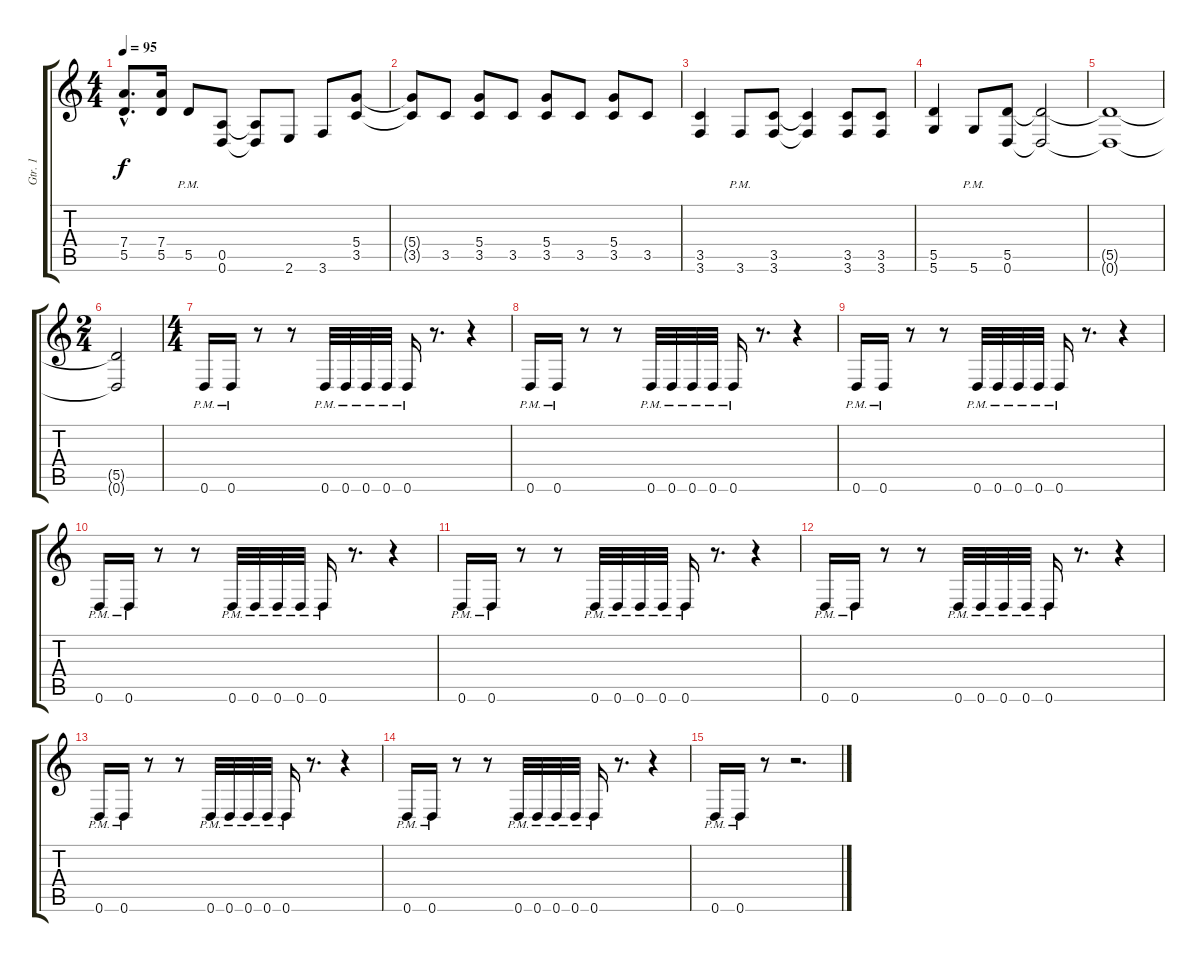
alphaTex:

\track ("Gtr. 1" "Gtr. 1") {instrument distortionguitar}
\staff {score tabs}
\tuning (E4 B3 G3 D3 A2 D2) {hide}
\ts (4 4)
\tempo 95
\clef g2
\ks c
(7.4{hac} 5.5{hac}).8{d dy f} (7.4 5.5).16 5.5{pm}.8 (0.5 0.6).8 (0.5{t} 0.6{t}).8 2.6.8 3.6.8 (5.4 3.5).8 |
(5.4{t} 3.5{t}).8 3.5.8 (5.4 3.5).8 3.5.8 (5.4 3.5).8 3.5.8 (5.4 3.5).8 3.5.8 |
(3.5 3.6).4 3.6{pm}.8 (3.5 3.6).8 (3.5{t} 3.6{t}).4 (3.5 3.6).8 (3.5 3.6).8 |
(5.5 5.6).4 5.6{pm}.8 (5.5 0.6).8 (5.5{t} 0.6{t}).2 |
(5.5{t} 0.6{t}).1 |
\ts (2 4)
(5.5{t} 0.6{t}).2 |
\ts (4 4)
0.6{pm}.16 0.6{pm}.16 r.8 r.8 0.6{pm}.32 0.6{pm}.32 0.6{pm}.32 0.6{pm}.32 0.6{pm}.16 r.8{d} r.4 |
0.6{pm}.16 0.6{pm}.16 r.8 r.8 0.6{pm}.32 0.6{pm}.32 0.6{pm}.32 0.6{pm}.32 0.6{pm}.16 r.8{d} r.4 |
0.6{pm}.16 0.6{pm}.16 r.8 r.8 0.6{pm}.32 0.6{pm}.32 0.6{pm}.32 0.6{pm}.32 0.6{pm}.16 r.8{d} r.4 |
0.6{pm}.16 0.6{pm}.16 r.8 r.8 0.6{pm}.32 0.6{pm}.32 0.6{pm}.32 0.6{pm}.32 0.6{pm}.16 r.8{d} r.4 |
0.6{pm}.16 0.6{pm}.16 r.8 r.8 0.6{pm}.32 0.6{pm}.32 0.6{pm}.32 0.6{pm}.32 0.6{pm}.16 r.8{d} r.4 |
0.6{pm}.16 0.6{pm}.16 r.8 r.8 0.6{pm}.32 0.6{pm}.32 0.6{pm}.32 0.6{pm}.32 0.6{pm}.16 r.8{d} r.4 |
0.6{pm}.16 0.6{pm}.16 r.8 r.8 0.6{pm}.32 0.6{pm}.32 0.6{pm}.32 0.6{pm}.32 0.6{pm}.16 r.8{d} r.4 |
0.6{pm}.16 0.6{pm}.16 r.8 r.8 0.6{pm}.32 0.6{pm}.32 0.6{pm}.32 0.6{pm}.32 0.6{pm}.16 r.8{d} r.4 |
0.6{pm}.16 0.6{pm}.16 r.8 r.2{d}
